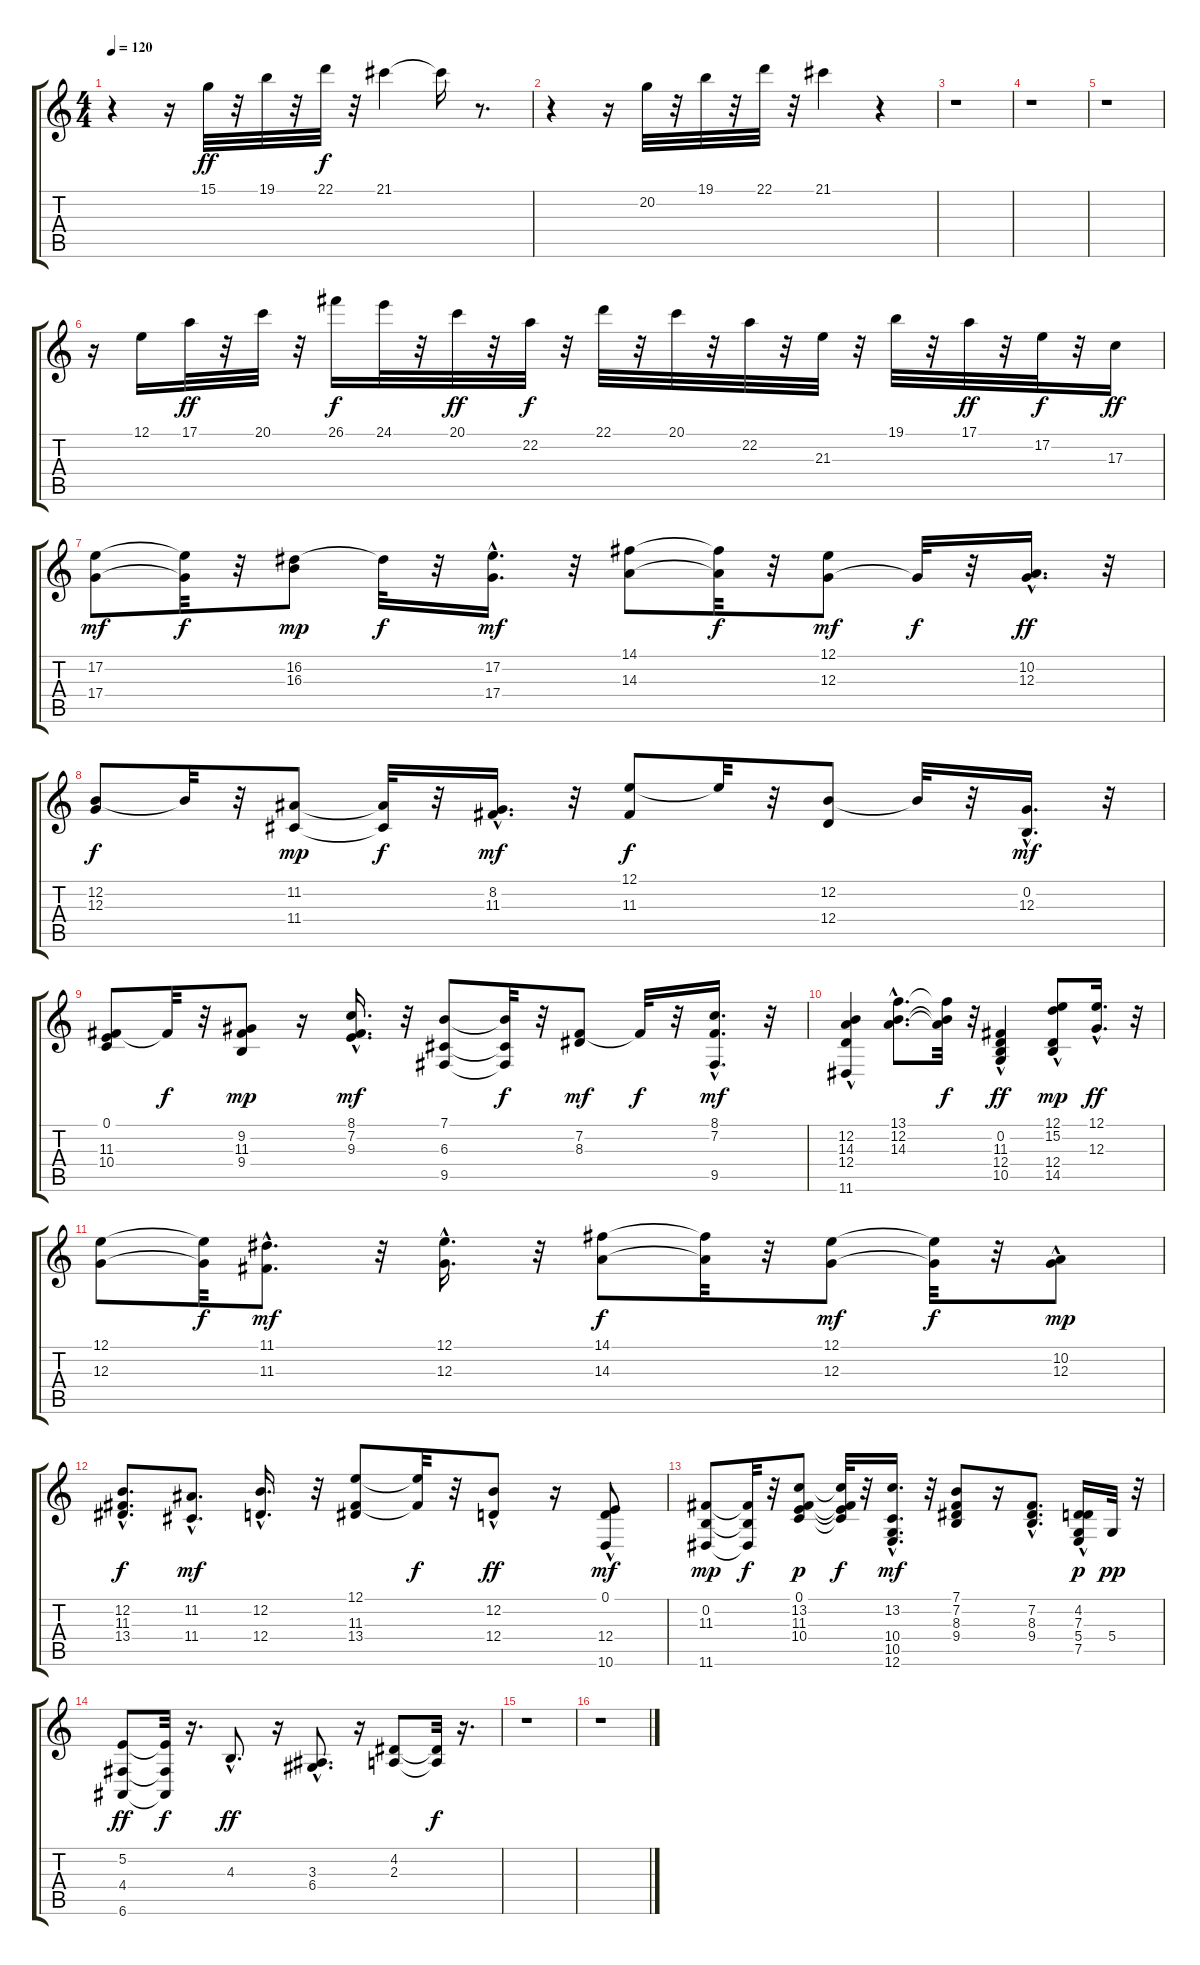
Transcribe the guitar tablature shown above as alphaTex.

\track "" {instrument accordion}
\staff {score tabs}
\tuning (E4 B3 G3 D3 A2 E2) {hide}
\ts (4 4)
\tempo 120
\clef g2
\ks c
r.4{dy f} r.16 15.1.32{dy ff} r.32 19.1.32 r.32 22.1.32{dy f} r.32 21.1.4 21.1{t}.16 r.8{d} |
r.4 r.16 20.2.32 r.32 19.1.32 r.32 22.1.32 r.32 21.1.4 r.4 |
r.1 |
r.1 |
r.1 |
r.16 12.1.16 17.1.32{dy ff} r.32 20.1.32 r.32 26.1.16{dy f} 24.1.32 r.32 20.1.32{dy ff} r.32 22.2.32{dy f} r.32 22.1.32 r.32 20.1.32 r.32 22.2.32 r.32 21.3.32 r.32 19.1.32 r.32 17.1.32{dy ff} r.32 17.2.32{dy f} r.32 17.3.16{dy ff} |
(17.2 17.4).8{dy mf} (17.2{t} 17.4{t}).32{dy f} r.32 (16.2 16.3).8{dy mp} 16.2{t}.32{dy f} r.32 (17.2{hac} 17.4{hac}).16{d dy mf} r.32 (14.1 14.3).8 (14.1{t} 14.3{t}).32{dy f} r.32 (12.1 12.3).8{dy mf} 12.3{t}.32{dy f} r.32 (10.2{hac} 12.3{hac}).16{d dy ff} r.32 |
(12.2 12.3).8{dy f} 12.2{t}.32 r.32 (11.2 11.4).8{dy mp} (11.2{t} 11.4{t}).32{dy f} r.32 (8.2 11.3{hac}).16{d dy mf} r.32 (12.1 11.3).8{dy f} 12.1{t}.32 r.32 (12.2 12.4).8 12.2{t}.32 r.32 (0.2{hac} 12.3).16{d dy mf} r.32 |
(0.1 11.3 10.4).8 11.3{t}.32{dy f} r.32 (9.2 11.3 9.4).8{dy mp} r.16 (8.1{hac} 7.2{hac} 9.3{hac}).16{d dy mf} r.32 (7.1 6.3 9.5).8 (7.1{t} 6.3{t} 9.5{t}).32{dy f} r.32 (7.2 8.3).8{dy mf} 7.2{t}.32{dy f} r.32 (8.1{hac} 7.2{hac} 9.5{hac}).16{d dy mf} r.32 |
(12.2{hac} 14.3{hac} 12.4 11.6{hac}).4 (13.1{hac} 12.2{hac} 14.3{hac}).8{d} (13.1{t} 12.2{t} 14.3{t}).32{dy f} r.32 (0.2{hac} 11.3{hac} 12.4 10.5).4{dy ff} (12.1{hac} 15.2 12.4 14.5).8{dy mp} (12.1{hac} 12.3{hac}).16{d dy ff} r.32 |
(12.1 12.3).8 (12.1{t} 12.3{t}).32{dy f} (11.1{hac} 11.3{hac}).8{d dy mf} r.32 (12.1{hac} 12.3{hac}).16{d} r.32 (14.1 14.3).8{dy f} (14.1{t} 14.3{t}).32 r.32 (12.1 12.3).8{dy mf} (12.1{t} 12.3{t}).32{dy f} r.32 (10.2 12.3{hac}).8{dy mp} |
(12.2{hac} 11.3 13.4).8{d dy f} (11.2{hac} 11.4).8{d dy mf} (12.2{hac} 12.4).16{d} r.32 (12.1 11.3 13.4).8 (12.1{t} 11.3{t}).32{dy f} r.32 (12.2{hac} 12.4).8{dy ff} r.16 (0.1 12.4{hac} 10.6).8{dy mf} |
(0.2 11.3 11.6).8{dy mp} (0.2{t} 11.3{t} 11.6{t}).32{dy f} r.32 (0.1 13.2 11.3 10.4).8{dy p} (0.1{t} 13.2{t} 11.3{t} 10.4{t}).32{dy f} r.32 (13.2{hac} 10.4{hac} 10.5{hac} 12.6{hac}).16{d dy mf} r.32 (7.1 7.2 8.3 9.4).8 r.16 (7.2{hac} 8.3 9.4).8{d} (4.2{hac} 7.3{hac} 5.4{hac} 7.5).16{dy p} 5.4.32{dy pp} r.32 |
(5.2 4.4 6.6).8{dy ff} (5.2{t} 4.4{t} 6.6{t}).32{dy f} r.16{d} 4.3{hac}.8{d dy ff} r.16 (3.3{hac} 6.4{hac}).8{d} r.16 (4.2 2.3).8 (4.2{t} 2.3{t}).32{dy f} r.16{d} |
r.1 |
r.1
